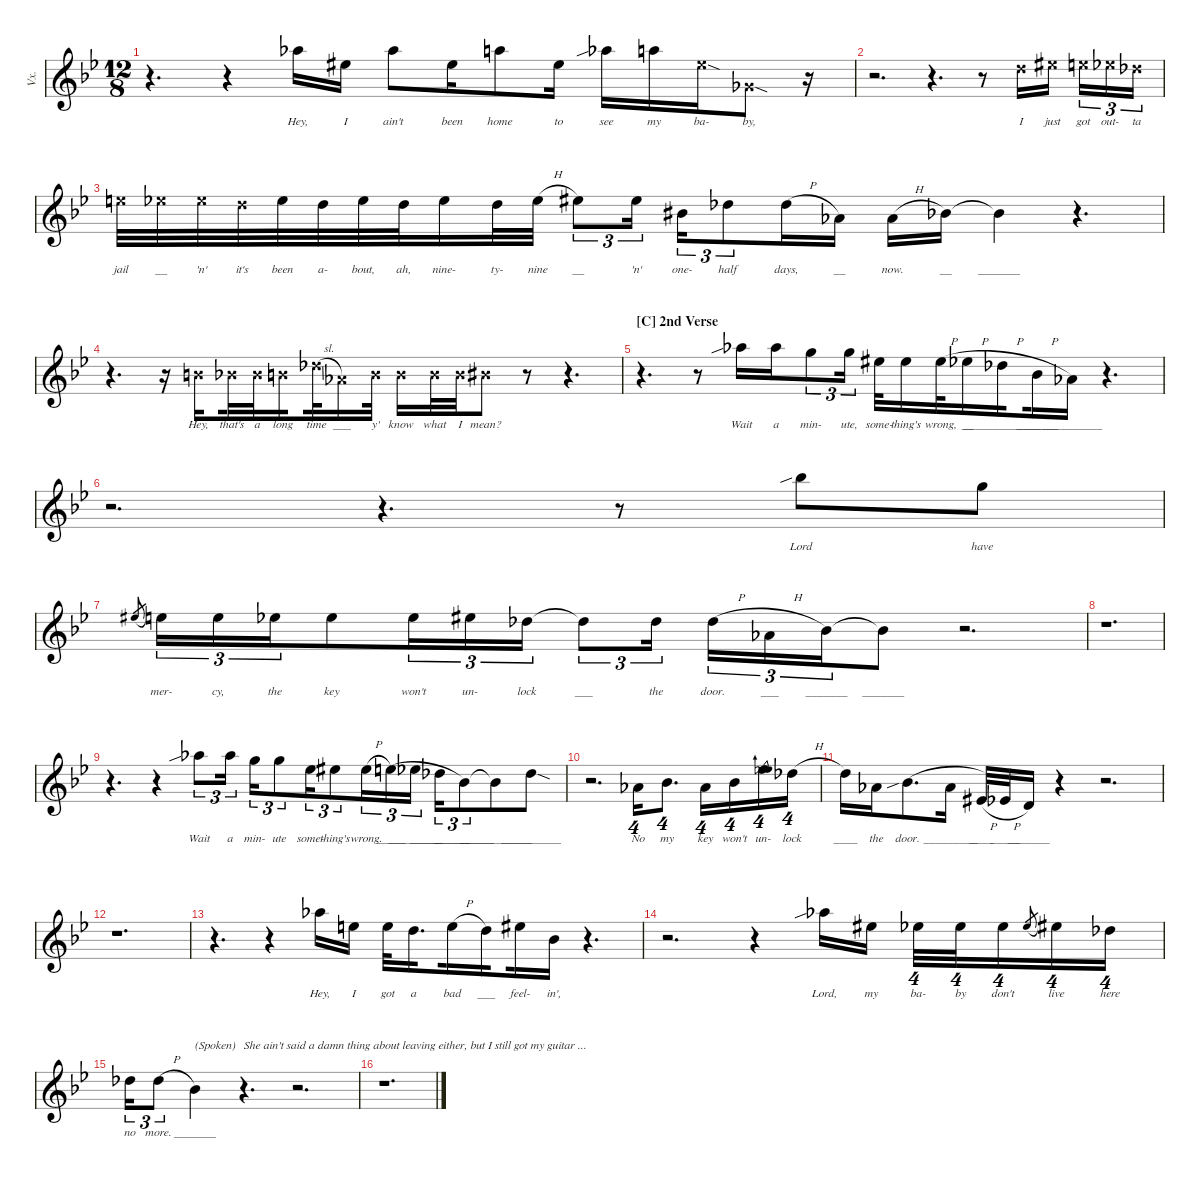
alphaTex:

\hideDynamics
\bracketExtendMode groupsimilarinstruments
\otherSystemsTrackNameOrientation horizontal
\track ("Vocal" "Vx.") {multiBarRest instrument flute}
\staff {score}
\tuning (Eb4 Bb3 Gb3 Db3 Ab2 Eb2)
\displaytranspose 12
\ts (12 8)
\tempo (84 hide)
\clef g2
\ks bb
r.4{d dy mp beam Down} r.4{beam Down} 5.1{acc forcenatural}.16{lyrics (0 "Hey,") lyrics (1 "") lyrics (2 "") lyrics (3 "") lyrics (4 "") beam Down} 7.2{acc #}.16{lyrics (0 "I") lyrics (1 "") lyrics (2 "") lyrics (3 "") lyrics (4 "") beam Down} 5.1{acc forcenatural}.8{lyrics (0 "ain't") lyrics (1 "") lyrics (2 "") lyrics (3 "") lyrics (4 "") beam Down} 7.2{acc #}.16{lyrics (0 "been") lyrics (1 "") lyrics (2 "") lyrics (3 "") lyrics (4 "") beam Down} 6.1{acc #}.8{lyrics (0 "home") lyrics (1 "") lyrics (2 "") lyrics (3 "") lyrics (4 "") beam Down} 7.2{acc #}.16{lyrics (0 "to") lyrics (1 "") lyrics (2 "") lyrics (3 "") lyrics (4 "") beam Down} 14.3{sib acc forcenatural}.16{lyrics (0 "see") lyrics (1 "") lyrics (2 "") lyrics (3 "") lyrics (4 "") beam Down} 6.1{acc #}.16{lyrics (0 "my") lyrics (1 "") lyrics (2 "") lyrics (3 "") lyrics (4 "") beam Down} 7.2{sod x acc #}.16{lyrics (0 "ba-") lyrics (1 "") lyrics (2 "") lyrics (3 "") lyrics (4 "") beam Down} 5.4{sod x acc forcenatural}.8{lyrics (0 "by,") lyrics (1 "") lyrics (2 "") lyrics (3 "") lyrics (4 "") beam Down} r.16{beam Down} |
r.2{d beam Down} r.4{d beam Down} r.8{beam Down} 4.2{x acc #}.16{lyrics (0 "I") lyrics (1 "") lyrics (2 "") lyrics (3 "") lyrics (4 "") beam Down beam merge} 2.1{x acc #}.16{lyrics (0 "just") lyrics (1 "") lyrics (2 "") lyrics (3 "") lyrics (4 "") beam Down beam splitsecondary} 1.1{x acc #}.16{tu (3 2) lyrics (0 "got") lyrics (1 "") lyrics (2 "") lyrics (3 "") lyrics (4 "") beam Down beam merge} 0.1{x acc forcenatural}.16{tu (3 2) lyrics (0 "out-") lyrics (1 "") lyrics (2 "") lyrics (3 "") lyrics (4 "") beam Down beam merge} 3.2{x acc forcenatural}.16{tu (3 2) lyrics (0 "ta") lyrics (1 "") lyrics (2 "") lyrics (3 "") lyrics (4 "") beam Down} |
1.1{x acc #}.32{lyrics (0 "jail") lyrics (1 "") lyrics (2 "") lyrics (3 "") lyrics (4 "") beam Down} 0.1{x acc forcenatural}.32{lyrics (0 "__") lyrics (1 "") lyrics (2 "") lyrics (3 "") lyrics (4 "") beam Down} 0.1{x acc forcenatural}.32{lyrics (0 "'n'") lyrics (1 "") lyrics (2 "") lyrics (3 "") lyrics (4 "") beam Down} 4.2{x acc #}.32{lyrics (0 "it's") lyrics (1 "") lyrics (2 "") lyrics (3 "") lyrics (4 "") beam Down} 0.1{acc forcenatural}.32{lyrics (0 "been") lyrics (1 "") lyrics (2 "") lyrics (3 "") lyrics (4 "") beam Down} 4.2{acc #}.32{lyrics (0 "a-") lyrics (1 "") lyrics (2 "") lyrics (3 "") lyrics (4 "") beam Down} 0.1{acc forcenatural}.32{lyrics (0 "bout,") lyrics (1 "") lyrics (2 "") lyrics (3 "") lyrics (4 "") beam Down} 4.2{acc #}.32{lyrics (0 "ah,") lyrics (1 "") lyrics (2 "") lyrics (3 "") lyrics (4 "") beam Down} 0.1{acc forcenatural}.16{lyrics (0 "nine-") lyrics (1 "") lyrics (2 "") lyrics (3 "") lyrics (4 "") beam Down} 4.2{acc #}.32{lyrics (0 "ty-") lyrics (1 "") lyrics (2 "") lyrics (3 "") lyrics (4 "") beam Down} 0.1{h acc forcenatural}.32{lyrics (0 "nine") lyrics (1 "") lyrics (2 "") lyrics (3 "") lyrics (4 "") beam Down} 2.1{acc #}.8{tu (3 2) lyrics (0 "__") lyrics (1 "") lyrics (2 "") lyrics (3 "") lyrics (4 "") beam Down beam merge} 2.1{acc #}.16{tu (3 2) lyrics (0 "'n'") lyrics (1 "") lyrics (2 "") lyrics (3 "") lyrics (4 "") beam Down beam splitsecondary} 2.2{acc #}.16{tu (3 2) lyrics (0 "one-") lyrics (1 "") lyrics (2 "") lyrics (3 "") lyrics (4 "") beam Down beam merge} 3.2{acc forcenatural}.8{tu (3 2) lyrics (0 "half") lyrics (1 "") lyrics (2 "") lyrics (3 "") lyrics (4 "") beam Down beam merge} 7.3{h acc forcenatural}.16{lyrics (0 "days,") lyrics (1 "") lyrics (2 "") lyrics (3 "") lyrics (4 "") beam Down beam merge} 2.3{acc forcenatural}.16{lyrics (0 "__") lyrics (1 "") lyrics (2 "") lyrics (3 "") lyrics (4 "") beam Down} 2.3{h acc forcenatural}.16{lyrics (0 "now.") lyrics (1 "") lyrics (2 "") lyrics (3 "") lyrics (4 "") beam Down} 4.3{acc forcenatural}.16{lyrics (0 "__") lyrics (1 "") lyrics (2 "") lyrics (3 "") lyrics (4 "") beam Down} 4.3{t acc forcenatural}.4{lyrics (0 "_______") lyrics (1 "") lyrics (2 "") lyrics (3 "") lyrics (4 "") beam Down} r.4{d beam Down} |
r.4{d beam Down} r.16{beam Down} 1.2{x acc #}.16{lyrics (0 "Hey,") lyrics (1 "") lyrics (2 "") lyrics (3 "") lyrics (4 "") beam Down beam splitsecondary} 0.2{x acc forcenatural}.32{lyrics (0 "that's") lyrics (1 "") lyrics (2 "") lyrics (3 "") lyrics (4 "") beam Down} 0.2{x acc forcenatural}.32{lyrics (0 "a") lyrics (1 "") lyrics (2 "") lyrics (3 "") lyrics (4 "") beam Down} 1.2{x acc #}.16{lyrics (0 "long") lyrics (1 "") lyrics (2 "") lyrics (3 "") lyrics (4 "") beam Down beam splitsecondary} 7.3{sl x acc forcenatural}.32{lyrics (0 "time") lyrics (1 "") lyrics (2 "") lyrics (3 "") lyrics (4 "") beam Down} 2.3{x acc forcenatural}.16{lyrics (0 "___") lyrics (1 "") lyrics (2 "") lyrics (3 "") lyrics (4 "") beam Down} 1.2{x acc #}.32{lyrics (0 "y'") lyrics (1 "") lyrics (2 "") lyrics (3 "") lyrics (4 "") beam Down} 1.2{x acc #}.16{lyrics (0 "know") lyrics (1 "") lyrics (2 "") lyrics (3 "") lyrics (4 "") beam Down} 1.2{x acc #}.32{lyrics (0 "what") lyrics (1 "") lyrics (2 "") lyrics (3 "") lyrics (4 "") beam Down} 1.2{x acc #}.32{lyrics (0 "I") lyrics (1 "") lyrics (2 "") lyrics (3 "") lyrics (4 "") beam Down} 2.2{x acc #}.8{lyrics (0 "mean?") lyrics (1 "") lyrics (2 "") lyrics (3 "") lyrics (4 "") beam Down} r.8{beam Down} r.4{d beam Down} |
\section ("C" "2nd Verse")
r.4{d beam Down} r.8{beam Down} 10.2{sib acc forcenatural}.16{lyrics (0 "Wait") lyrics (1 "") lyrics (2 "") lyrics (3 "") lyrics (4 "") beam Down beam merge} 10.2{acc forcenatural}.16{lyrics (0 "a") lyrics (1 "") lyrics (2 "") lyrics (3 "") lyrics (4 "") beam Down beam merge} 9.2{acc #}.8{tu (3 2) lyrics (0 "min-") lyrics (1 "") lyrics (2 "") lyrics (3 "") lyrics (4 "") beam Down beam merge} 9.2{acc #}.16{tu (3 2) lyrics (0 "ute,") lyrics (1 "") lyrics (2 "") lyrics (3 "") lyrics (4 "") beam Down} 7.2{acc #}.32{lyrics (0 "some-") lyrics (1 "") lyrics (2 "") lyrics (3 "") lyrics (4 "") beam Down} 7.2{acc #}.16{lyrics (0 "thing's") lyrics (1 "") lyrics (2 "") lyrics (3 "") lyrics (4 "") beam Down} 11.3{h acc #}.32{lyrics (0 "wrong,") lyrics (1 "") lyrics (2 "") lyrics (3 "") lyrics (4 "") beam Down} 9.3{h acc forcenatural}.16{lyrics (0 "__") lyrics (1 "") lyrics (2 "") lyrics (3 "") lyrics (4 "") beam Down} 7.3{h acc forcenatural}.16{lyrics (0 "_____________") lyrics (1 "") lyrics (2 "") lyrics (3 "") lyrics (4 "") beam Down beam splitsecondary} 4.3{h acc forcenatural}.16{lyrics (0 "_______") lyrics (1 "") lyrics (2 "") lyrics (3 "") lyrics (4 "") beam Down} 2.3{acc forcenatural}.16{lyrics (0 "__________") lyrics (1 "") lyrics (2 "") lyrics (3 "") lyrics (4 "") beam Down} r.4{d beam Down} |
\scale
0.366693 r.2{d beam Down} r.4{d beam Down} r.8{beam Down} 7.1{sib acc forcenatural}.8{lyrics (0 "Lord") lyrics (1 "") lyrics (2 "") lyrics (3 "") lyrics (4 "") beam Down} 4.1{acc #}.8{lyrics (0 "have") lyrics (1 "") lyrics (2 "") lyrics (3 "") lyrics (4 "") beam Down} |
\scale
0.633317 2.1{h acc #}.8{gr beam Up} 1.1{acc #}.16{tu (3 2) lyrics (0 "mer-") lyrics (1 "") lyrics (2 "") lyrics (3 "") lyrics (4 "") beam Down beam merge} 1.1{acc #}.16{tu (3 2) lyrics (0 "cy,") lyrics (1 "") lyrics (2 "") lyrics (3 "") lyrics (4 "") beam Down beam merge} 0.1{acc forcenatural}.16{tu (3 2) lyrics (0 "the") lyrics (1 "") lyrics (2 "") lyrics (3 "") lyrics (4 "") beam Down beam merge} 0.1{acc forcenatural}.8{lyrics (0 "key") lyrics (1 "") lyrics (2 "") lyrics (3 "") lyrics (4 "") beam Down beam merge} 0.1{acc forcenatural}.16{tu (3 2) lyrics (0 "won't") lyrics (1 "") lyrics (2 "") lyrics (3 "") lyrics (4 "") beam Down beam merge} 2.1{acc #}.16{tu (3 2) lyrics (0 "un-") lyrics (1 "") lyrics (2 "") lyrics (3 "") lyrics (4 "") beam Down beam merge} 3.2{acc forcenatural}.16{tu (3 2) lyrics (0 "lock") lyrics (1 "") lyrics (2 "") lyrics (3 "") lyrics (4 "") beam Down} 3.2{t acc forcenatural}.8{tu (3 2) lyrics (0 "___") lyrics (1 "") lyrics (2 "") lyrics (3 "") lyrics (4 "") beam Down beam merge} 3.2{acc forcenatural}.16{tu (3 2) lyrics (0 "the") lyrics (1 "") lyrics (2 "") lyrics (3 "") lyrics (4 "") beam Down beam splitsecondary} 7.3{h acc forcenatural}.16{tu (3 2) lyrics (0 "door.") lyrics (1 "") lyrics (2 "") lyrics (3 "") lyrics (4 "") beam Down beam merge} 2.3{h acc forcenatural}.16{tu (3 2) lyrics (0 "___") lyrics (1 "") lyrics (2 "") lyrics (3 "") lyrics (4 "") beam Down beam merge} 4.3{acc forcenatural}.16{tu (3 2) lyrics (0 "_______") lyrics (1 "") lyrics (2 "") lyrics (3 "") lyrics (4 "") beam Down beam merge} 4.3{t acc forcenatural}.8{lyrics (0 "_______") lyrics (1 "") lyrics (2 "") lyrics (3 "") lyrics (4 "") beam Down} r.2{d beam Down} |
\scale
0.137207 r.1{d beam Down} |
\scale
0.862561 r.4{d beam Down} r.4{beam Down} 5.1{sib acc forcenatural}.8{tu (3 2) lyrics (0 "Wait") lyrics (1 "") lyrics (2 "") lyrics (3 "") lyrics (4 "") beam Down} 5.1{acc forcenatural}.16{tu (3 2) lyrics (0 "a") lyrics (1 "") lyrics (2 "") lyrics (3 "") lyrics (4 "") beam Down} 4.1{acc #}.16{tu (3 2) lyrics (0 "min-") lyrics (1 "") lyrics (2 "") lyrics (3 "") lyrics (4 "") beam Down beam merge} 4.1{acc #}.8{tu (3 2) lyrics (0 "ute") lyrics (1 "") lyrics (2 "") lyrics (3 "") lyrics (4 "") beam Down beam merge} 0.1{acc forcenatural}.16{tu (3 2) lyrics (0 "some-") lyrics (1 "") lyrics (2 "") lyrics (3 "") lyrics (4 "") beam Down beam merge} 2.1{acc #}.8{tu (3 2) lyrics (0 "thing's") lyrics (1 "") lyrics (2 "") lyrics (3 "") lyrics (4 "") beam Down beam merge} 2.1{h acc #}.16{tu (3 2) lyrics (0 "wrong.") lyrics (1 "") lyrics (2 "") lyrics (3 "") lyrics (4 "") beam Down beam merge} 1.1{acc #}.16{tu (3 2) lyrics (0 "_____") lyrics (1 "") lyrics (2 "") lyrics (3 "") lyrics (4 "") legatoorigin beam Down beam merge} 0.1{acc forcenatural}.16{tu (3 2) lyrics (0 "_________") lyrics (1 "") lyrics (2 "") lyrics (3 "") lyrics (4 "") legatoorigin beam Down} 3.2{acc forcenatural}.16{tu (3 2) lyrics (0 "__________") lyrics (1 "") lyrics (2 "") lyrics (3 "") lyrics (4 "") legatoorigin beam Down beam merge} 0.2{acc forcenatural}.8{tu (3 2) lyrics (0 "__________") lyrics (1 "") lyrics (2 "") lyrics (3 "") lyrics (4 "") beam Down beam merge} 0.2{t acc forcenatural}.8{lyrics (0 "____________") lyrics (1 "") lyrics (2 "") lyrics (3 "") lyrics (4 "") beam Down beam merge} 3.2{sod acc forcenatural}.8{lyrics (0 "__________") lyrics (1 "") lyrics (2 "") lyrics (3 "") lyrics (4 "") beam Down} |
r.2{d beam Down} 2.3{acc forcenatural}.16{tu (4 6) lyrics (0 "No") lyrics (1 "") lyrics (2 "") lyrics (3 "") lyrics (4 "") beam Down} 4.3{acc forcenatural}.8{d tu (4 6) lyrics (0 "my") lyrics (1 "") lyrics (2 "") lyrics (3 "") lyrics (4 "") beam Down} 2.3{acc forcenatural}.16{tu (4 6) lyrics (0 "key") lyrics (1 "") lyrics (2 "") lyrics (3 "") lyrics (4 "") beam Down} 4.3{acc forcenatural}.16{tu (4 6) lyrics (0 "won't") lyrics (1 "") lyrics (2 "") lyrics (3 "") lyrics (4 "") beam Down} 5.2{be (bend 0 0 60 1) acc forcenatural}.16{tu (4 6) lyrics (0 "un-") lyrics (1 "") lyrics (2 "") lyrics (3 "") lyrics (4 "") beam Down} 3.2{h acc forcenatural}.16{tu (4 6) lyrics (0 "lock") lyrics (1 "") lyrics (2 "") lyrics (3 "") lyrics (4 "") beam Down} |
4.2{acc #}.16{lyrics (0 "____") lyrics (1 "") lyrics (2 "") lyrics (3 "") lyrics (4 "") beam Down} 2.3{acc forcenatural}.16{lyrics (0 "the") lyrics (1 "") lyrics (2 "") lyrics (3 "") lyrics (4 "") beam Down} 4.3{sib acc forcenatural}.8{d lyrics (0 "door.") lyrics (1 "") lyrics (2 "") lyrics (3 "") lyrics (4 "") legatoorigin beam Down} 2.3{acc forcenatural}.16{lyrics (0 "_________") lyrics (1 "") lyrics (2 "") lyrics (3 "") lyrics (4 "") legatoorigin beam Down} 4.4{h acc #}.32{lyrics (0 "____") lyrics (1 "") lyrics (2 "") lyrics (3 "") lyrics (4 "") beam Up} 2.4{h acc forcenatural}.32{lyrics (0 "_____") lyrics (1 "") lyrics (2 "") lyrics (3 "") lyrics (4 "") beam Up} 1.4{acc #}.16{lyrics (0 "_______") lyrics (1 "") lyrics (2 "") lyrics (3 "") lyrics (4 "") beam Up} r.4{beam Up} r.2{d beam Up} |
r.1{d beam Down} |
r.4{d beam Down} r.4{beam Down} 5.1{acc forcenatural}.16{lyrics (0 "Hey,") lyrics (1 "") lyrics (2 "") lyrics (3 "") lyrics (4 "") beam Down} 6.2{acc #}.16{lyrics (0 "I") lyrics (1 "") lyrics (2 "") lyrics (3 "") lyrics (4 "") beam Down} 6.2{acc #}.32{lyrics (0 "got") lyrics (1 "") lyrics (2 "") lyrics (3 "") lyrics (4 "") beam Down} 4.2{acc #}.16{d lyrics (0 "a") lyrics (1 "") lyrics (2 "") lyrics (3 "") lyrics (4 "") beam Down beam splitsecondary} 6.2{h acc #}.16{lyrics (0 "bad") lyrics (1 "") lyrics (2 "") lyrics (3 "") lyrics (4 "") beam Down} 4.2{acc #}.16{lyrics (0 "___") lyrics (1 "") lyrics (2 "") lyrics (3 "") lyrics (4 "") beam Down beam splitsecondary} 7.2{acc #}.16{lyrics (0 "feel-") lyrics (1 "") lyrics (2 "") lyrics (3 "") lyrics (4 "") beam Down} 4.3{acc forcenatural}.16{lyrics (0 "in',") lyrics (1 "") lyrics (2 "") lyrics (3 "") lyrics (4 "") beam Down} r.4{d beam Down} |
r.2{d beam Down} r.4{beam Down} 5.1{sib acc forcenatural}.16{lyrics (0 "Lord,") lyrics (1 "") lyrics (2 "") lyrics (3 "") lyrics (4 "") beam Down} 7.2{acc #}.16{lyrics (0 "my") lyrics (1 "") lyrics (2 "") lyrics (3 "") lyrics (4 "") beam Down} 5.2{acc forcenatural}.32{tu (4 6) lyrics (0 "ba-") lyrics (1 "") lyrics (2 "") lyrics (3 "") lyrics (4 "") beam Down beam merge} 5.2{acc forcenatural}.32{tu (4 6) lyrics (0 "by") lyrics (1 "") lyrics (2 "") lyrics (3 "") lyrics (4 "") beam Down beam merge} 5.2{acc forcenatural}.16{tu (4 6) lyrics (0 "don't") lyrics (1 "") lyrics (2 "") lyrics (3 "") lyrics (4 "") beam Down beam merge} 5.2{h acc forcenatural}.8{tu (4 6) gr beam Up beam merge} 7.2{acc #}.16{tu (4 6) lyrics (0 "live") lyrics (1 "") lyrics (2 "") lyrics (3 "") lyrics (4 "") beam Down beam merge} 3.2{acc forcenatural}.16{tu (4 6) lyrics (0 "here") lyrics (1 "") lyrics (2 "") lyrics (3 "") lyrics (4 "") beam Down} |
3.2{acc forcenatural}.16{tu (3 2) lyrics (0 "no") lyrics (1 "") lyrics (2 "") lyrics (3 "") lyrics (4 "") beam Down} 7.3{h acc forcenatural}.8{tu (3 2) lyrics (0 "more.") lyrics (1 "") lyrics (2 "") lyrics (3 "") lyrics (4 "") beam Down} 4.3{acc forcenatural}.4{txt "(Spoken)" lyrics (0 "_______") lyrics (1 "") lyrics (2 "") lyrics (3 "") lyrics (4 "") beam Down} r.4{d txt "She ain't said a damn thing about leaving either, but I still got my guitar ..." beam Down} r.2{d beam Down} |
r.1{d beam Down}
